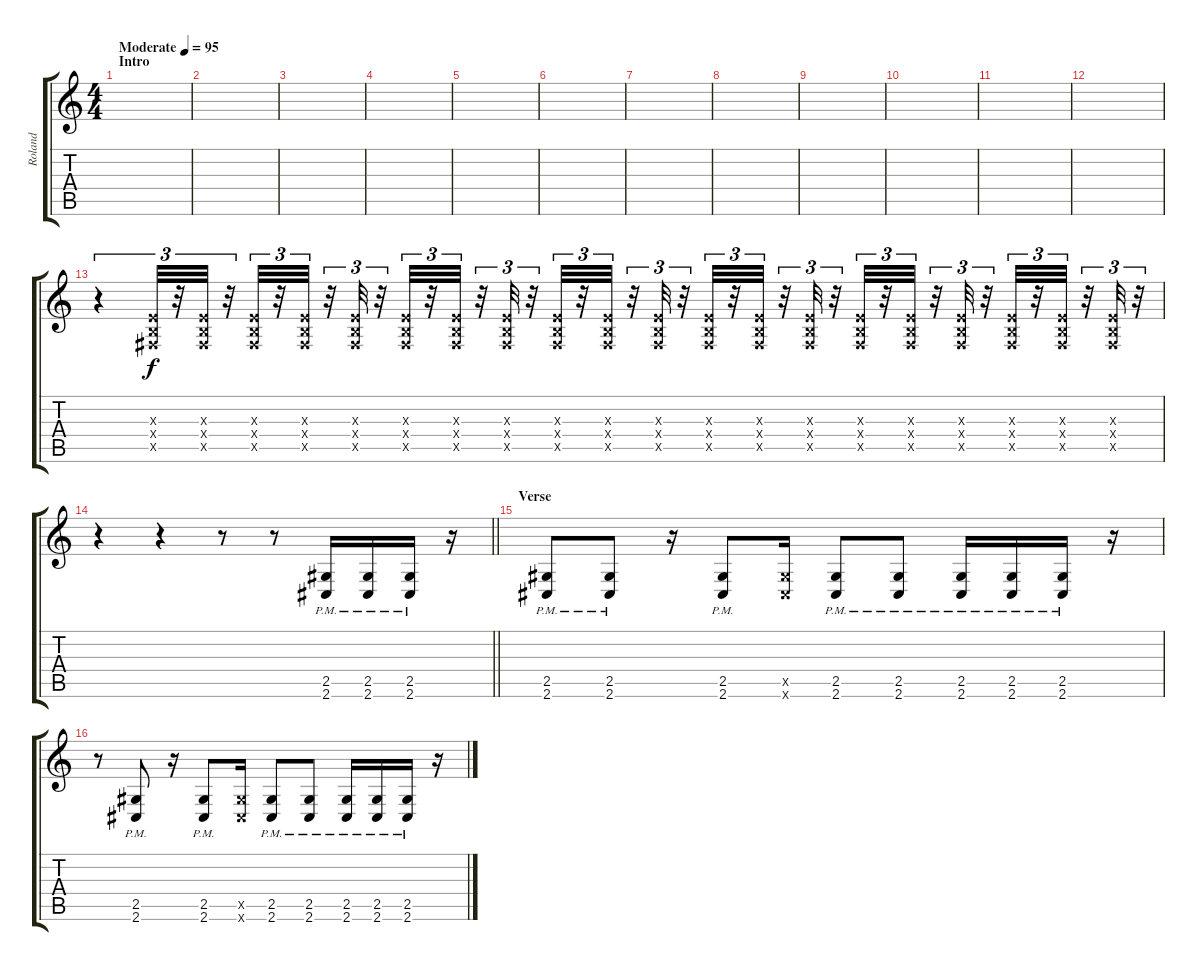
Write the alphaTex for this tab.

\track ("Roland" "Roland") {instrument distortionguitar}
\staff {score tabs}
\tuning (Db4 Ab3 E3 B2 Gb2 B1) {hide}
\ts (4 4)
\section ("" "Intro")
\tempo (95 "Moderate")
\clef g2
\ks c
|
|
|
|
|
|
|
|
|
|
|
|
r.4{tu (3 2)} (0.3{x} 0.4{x} 0.5{x}).32{tu (3 2)} r.32{tu (3 2)} (0.3{x} 0.4{x} 0.5{x}).32{tu (3 2)} r.32{tu (3 2)} (0.3{x} 0.4{x} 0.5{x}).32{tu (3 2)} r.32{tu (3 2)} (0.3{x} 0.4{x} 0.5{x}).32{tu (3 2)} r.32{tu (3 2)} (0.3{x} 0.4{x} 0.5{x}).32{tu (3 2)} r.32{tu (3 2)} (0.3{x} 0.4{x} 0.5{x}).32{tu (3 2)} r.32{tu (3 2)} (0.3{x} 0.4{x} 0.5{x}).32{tu (3 2)} r.32{tu (3 2)} (0.3{x} 0.4{x} 0.5{x}).32{tu (3 2)} r.32{tu (3 2)} (0.3{x} 0.4{x} 0.5{x}).32{tu (3 2)} r.32{tu (3 2)} (0.3{x} 0.4{x} 0.5{x}).32{tu (3 2)} r.32{tu (3 2)} (0.3{x} 0.4{x} 0.5{x}).32{tu (3 2)} r.32{tu (3 2)} (0.3{x} 0.4{x} 0.5{x}).32{tu (3 2)} r.32{tu (3 2)} (0.3{x} 0.4{x} 0.5{x}).32{tu (3 2)} r.32{tu (3 2)} (0.3{x} 0.4{x} 0.5{x}).32{tu (3 2)} r.32{tu (3 2)} (0.3{x} 0.4{x} 0.5{x}).32{tu (3 2)} r.32{tu (3 2)} (0.3{x} 0.4{x} 0.5{x}).32{tu (3 2)} r.32{tu (3 2)} (0.3{x} 0.4{x} 0.5{x}).32{tu (3 2)} r.32{tu (3 2)} (0.3{x} 0.4{x} 0.5{x}).32{tu (3 2)} r.32{tu (3 2)} (0.3{x} 0.4{x} 0.5{x}).32{tu (3 2)} r.32{tu (3 2)} (0.3{x} 0.4{x} 0.5{x}).32{tu (3 2)} r.32{tu (3 2)} |
\barLineRight lightlight
r.4 r.4 r.8 r.8 (2.5{pm} 2.6{pm}).16{dy f} (2.5{pm} 2.6{pm}).16 (2.5{pm} 2.6{pm}).16 r.16 |
\section ("" "Verse")
(2.5{pm} 2.6{pm}).8 (2.5{pm} 2.6{pm}).8 r.16 (2.5{pm} 2.6{pm}).8 (2.5{x} 2.6{x}).16 (2.5{pm} 2.6{pm}).8 (2.5{pm} 2.6{pm}).8 (2.5{pm} 2.6{pm}).16 (2.5{pm} 2.6{pm}).16 (2.5{pm} 2.6{pm}).16 r.16 |
r.8 (2.5{pm} 2.6{pm}).8 r.16 (2.5{pm} 2.6{pm}).8 (2.5{x} 2.6{x}).16 (2.5{pm} 2.6{pm}).8 (2.5{pm} 2.6{pm}).8 (2.5{pm} 2.6{pm}).16 (2.5{pm} 2.6{pm}).16 (2.5{pm} 2.6{pm}).16 r.16
